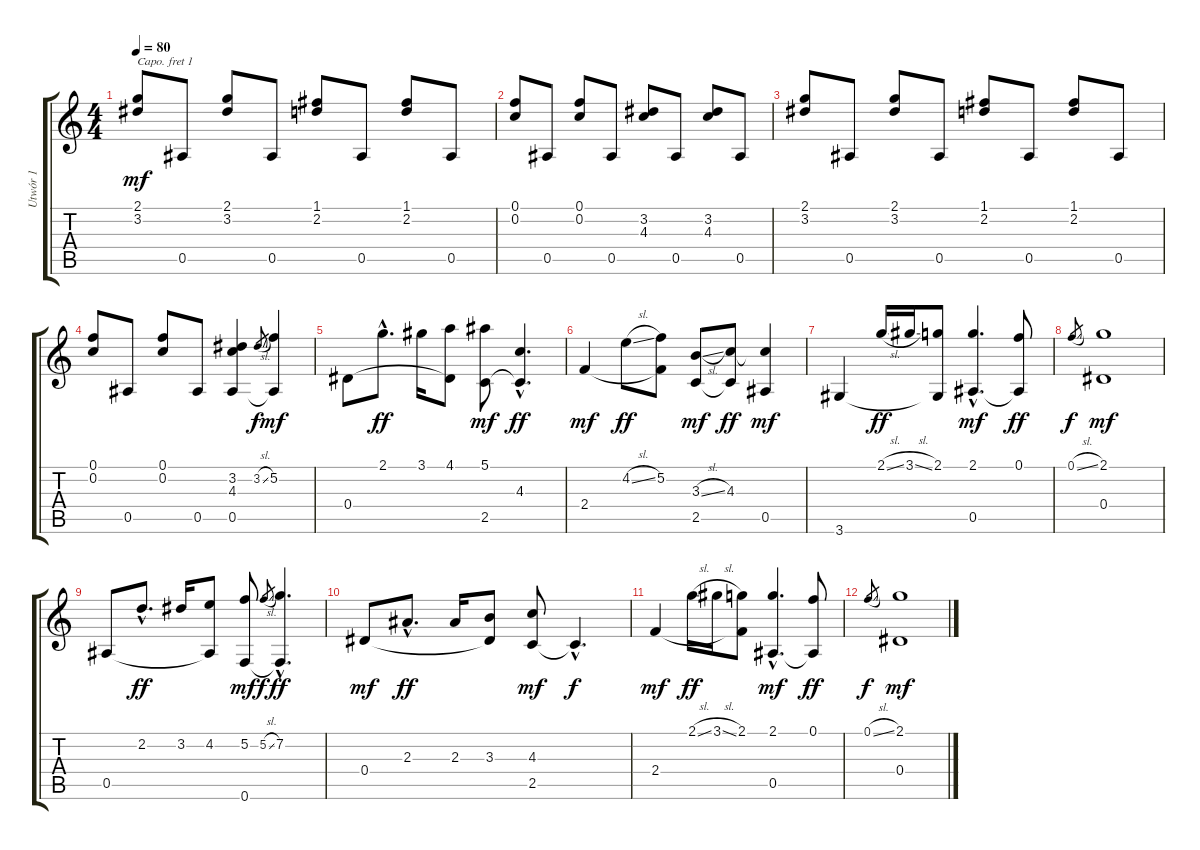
\track ("Utwór 1" "Utwór 1") {instrument acousticguitarnylon}
\staff {score tabs}
\capo 1
\tuning (E4 B3 G3 D3 A2 E2) {hide}
\ts (4 4)
\tempo 80
\clef g2
\ks c
(2.1 3.2).8{dy mf instrument acousticguitarnylon} 0.5.8 (2.1 3.2).8 0.5.8 (1.1 2.2).8 0.5.8 (1.1 2.2).8 0.5.8 |
(0.1 0.2).8 0.5.8 (0.1 0.2).8 0.5.8 (3.2 4.3).8 0.5.8 (3.2 4.3).8 0.5.8 |
(2.1 3.2).8 0.5.8 (2.1 3.2).8 0.5.8 (1.1 2.2).8 0.5.8 (1.1 2.2).8 0.5.8 |
(0.1 0.2).8 0.5.8 (0.1 0.2).8 0.5.8 (3.2 4.3 0.5).4 3.2{sl}.8{gr dy f} (5.2 0.5{t}).4{dy mf} |
0.4.8 2.1{hac}.8{d dy ff} 3.1.16 (4.1 0.4{t}).8 (5.1 2.5).8{dy mf} (4.3{hac} 2.5{hac t}).4{d dy ff} |
2.4.4{dy mf} 4.2{sl}.8{dy ff} (5.2 2.4{t}).8 (3.3{sl} 2.5).8{dy mf} (4.3 2.5{t}).8{dy ff} (4.3{t} 0.5).4{dy mf} |
3.6.4 2.1{sl}.16{dy ff} 3.1{sl}.16 (2.1 3.6{t}).8 (2.1{hac} 0.5{hac}).4{d dy mf} (0.1 0.5{t}).8{dy ff} |
0.1{sl}.8{gr dy f} (2.1 0.4).1{dy mf} |
0.5.8 2.2{hac}.8{d dy ff} 3.2.16 (4.2 0.5{t}).8 (5.2 0.6).8{dy mf} 5.2{sl}.8{gr dy f} (7.2{hac} 0.6{hac t}).4{d dy ff} |
0.4.8{dy mf} 2.3{hac}.8{d dy ff} 2.3.16 (3.3 0.4{t}).8 (4.3 2.5).8{dy mf} 2.5{hac t}.4{d dy f} |
2.4.4{dy mf} 2.1{sl}.16{dy ff} 3.1{sl}.16 (2.1 2.4{t}).8 (2.1{hac} 0.5{hac}).4{d dy mf} (0.1 0.5{t}).8{dy ff} |
0.1{sl}.8{gr dy f} (2.1 0.4).1{dy mf}
